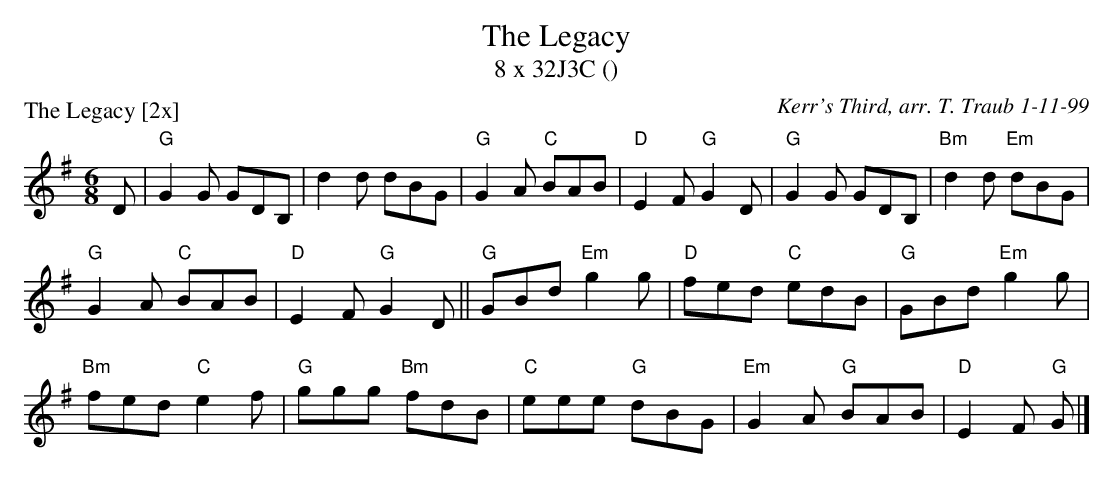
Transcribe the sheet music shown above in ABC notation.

X:1
T: The Legacy
T: 8 x 32J3C ()
P: The Legacy [2x]
C: Kerr's Third, arr. T. Traub 1-11-99
M: 6/8
K: G
L: 1/8
D|"G"G2 G GDB,|d2 d dBG|"G"G2 A "C"BAB|"D"E2 F "G"G2 D|"G"G2 G GDB,|"Bm"d2 d "Em"dBG|
"G"G2 A "C"BAB|"D"E2 F "G"G2 D || "G"GBd "Em"g2 g|"D"fed "C"edB|"G"GBd "Em"g2 g|
"Bm"fed "C"e2 f|"G"ggg "Bm"fdB|"C"eee "G"dBG|"Em"G2 A "G"BAB |"D"E2 F "G"G |]
